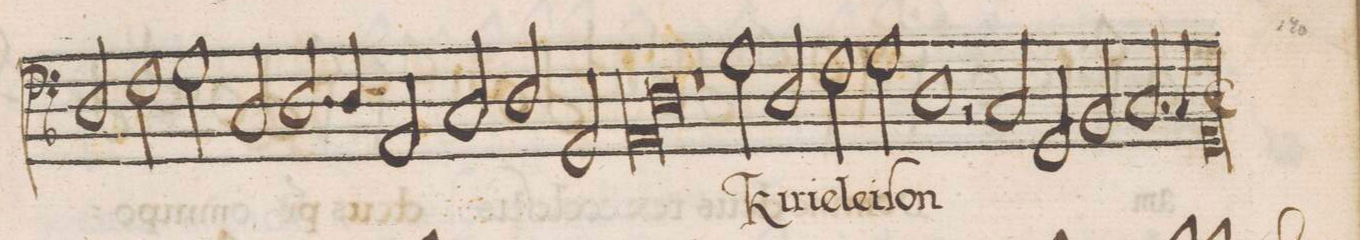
**kern	**text
*I"BASSVS	*
*clefF4	*
*k[b-]	*
*met(C|)	*
*M2/1	*
2D/	.
2F\	.
=34-	=34-
2G\	.
2C/	.
2.D/	.
4D/	.
=35-	=35-
2AA/	.
2C/	.
2D/	.
2GG/	.
=36-	=36-
*lig	*
1AA	.
1D	.
*Xlig	*
=37-	=37-
1r	.
2G\	Ki-
2D/	-ri-
=38-	=38-
2F\	-e-
2G\	-lei-
1D	-ſon
=39-	=39-
2r	.
2C/	.
2GG/	.
2BB-/	.
=40-	=40-
2.C/	.
4C/	.
[1GG;l	.
=41-	=41-
0GG]	.
==	==
*-	*-
